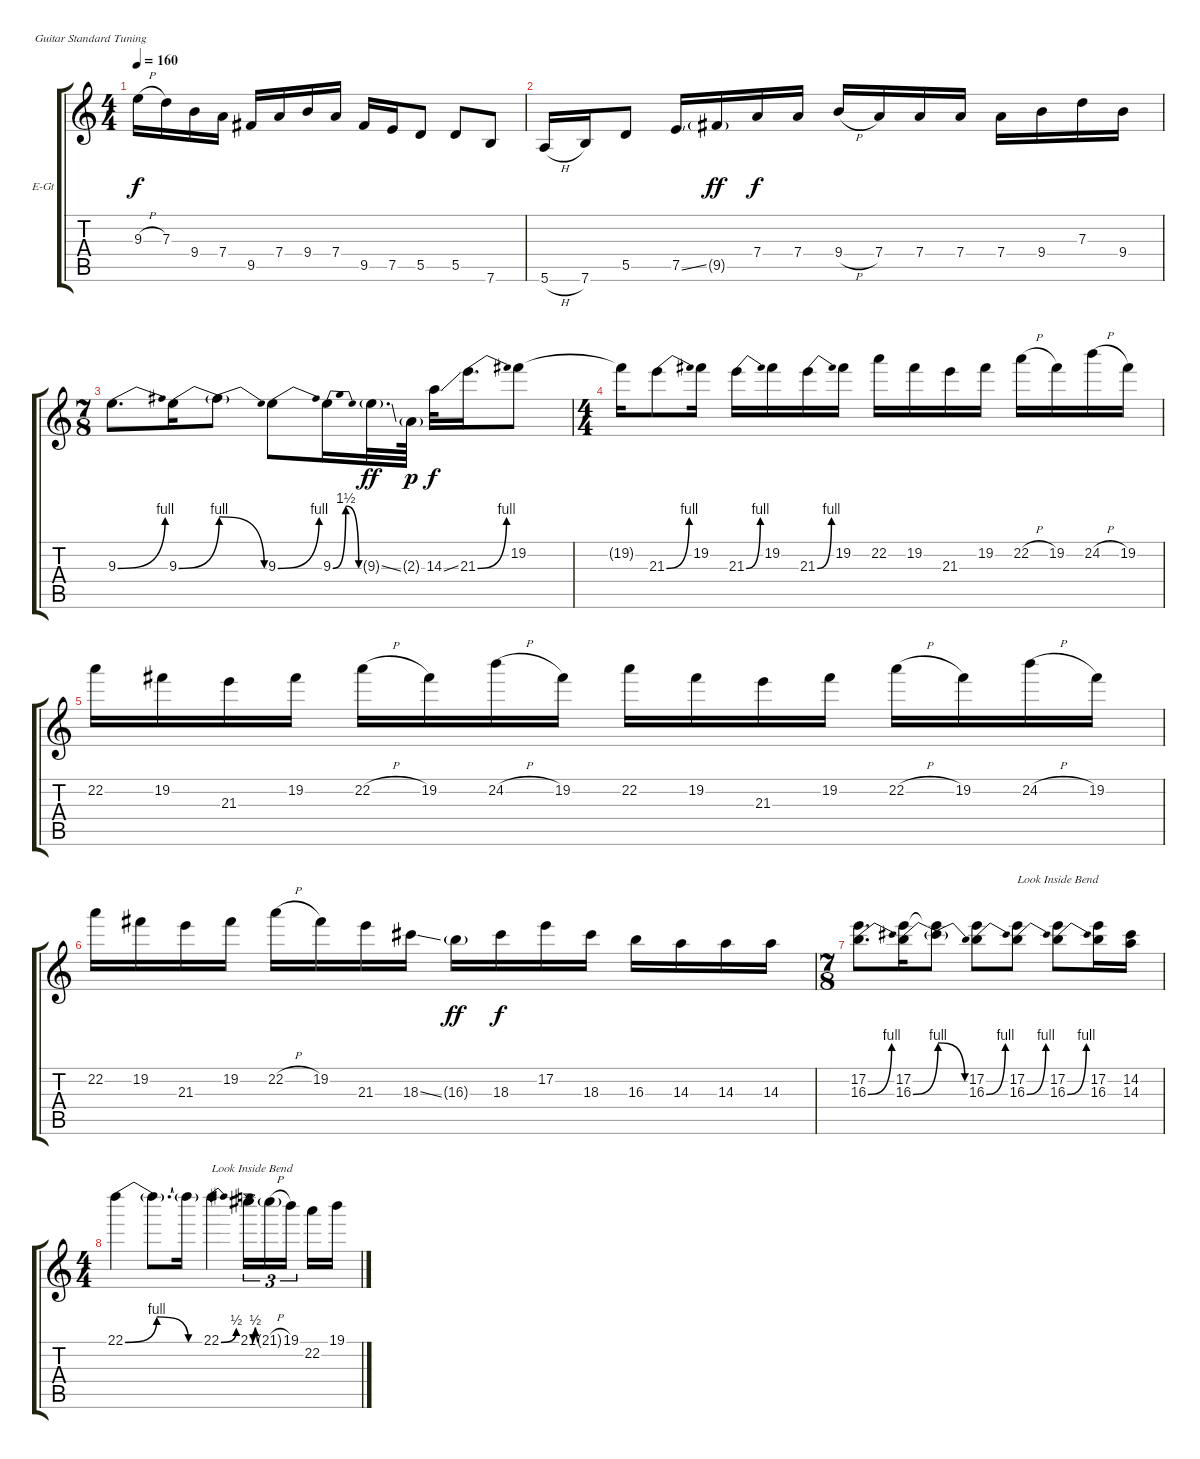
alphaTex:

\bracketExtendMode groupsimilarinstruments
\firstSystemTrackNameOrientation horizontal
\otherSystemsTrackNameOrientation horizontal
\track ("Gtr. III Lead" "E-Gt") {instrument overdrivenguitar}
\staff {score tabs}
\tuning (E4 B3 G3 D3 A2 E2)
\ts (4 4)
\tempo 160
\clef g2
\ks c
9.3{h}.16{dy f} 7.3.16 9.4.16 7.4.16 9.5.16 7.4.16 9.4.16 7.4.16 9.5.16 7.5.16 5.5.8 5.5.8 7.6.8 |
5.6{h}.16 7.6.16 5.5.8 7.5{ss}.16 9.5{g}.16{dy ff} 7.4.16{dy f} 7.4.16 9.4{h}.16 7.4.16 7.4.16 7.4.16 7.4.16 9.4.16 7.3.16 9.4.16 |
\ts (7 8)
\beaming (8 3 2 2)
9.3{be (bend 0 0 60 4)}.8{d} 9.3{be (bend 0 0 60 4)}.16 9.3{be (release 0 4 60 0) t}.8 9.3{be (bend 0 0 60 4)}.8 9.3{be (bendrelease 0 0 30 6 30 6 60 0)}.16 9.3{ss g}.32{d dy ff} 2.3{g}.64{dy p} 14.3{ss}.32{dy f} 21.3{be (bend 0 0 60 4)}.16{d} 19.2.8 |
\ts (4 4)
\beaming (8 2 2 2 2)
19.2{t}.16 21.3{be (bend 0 0 60 4)}.8 19.2.16 21.3{be (bend 0 0 60 4)}.16 19.2.16 21.3{be (bend 0 0 60 4)}.16 19.2.16 22.2.16 19.2.16 21.3.16 19.2.16 22.2{h}.16 19.2.16 24.2{h}.16 19.2.16 |
22.2.16 19.2.16 21.3.16 19.2.16 22.2{h}.16 19.2.16 24.2{h}.16 19.2.16 22.2.16 19.2.16 21.3.16 19.2.16 22.2{h}.16 19.2.16 24.2{h}.16 19.2.16 |
22.2.16 19.2.16 21.3.16 19.2.16 22.2{h}.16 19.2.16 21.3.16 18.3{ss}.16 16.3{g}.16{dy ff} 18.3.16{dy f} 17.2.16 18.3.16 16.3.16 14.3.16 14.3.16 14.3.16 |
\ts (7 8)
\beaming (8 3 2 2)
(17.2 16.3{be (bend 0 0 60 4)}).8{d} (17.2 16.3{be (bend 0 0 60 4)}).16 (17.2{t} 16.3{be (release 0 4 60 0) t}).8 (17.2 16.3{be (bend 0 0 60 4)}).8 (17.2 16.3{be (bend 0 0 60 4)}).8{txt "Look Inside Bend"} (17.2 16.3{be (bend 0 0 60 4)}).8 (17.2 16.3).16 (14.2 14.3).16 |
\ts (4 4)
\beaming (8 2 2 2 2)
22.1{be (bendrelease 0 0 30 4 30 4 60 0)}.4 22.1{t}.8{d} 22.1{be (hold 0 0 60 0) t}.16 22.1{be (bend 0 0 60 2)}.4{txt "Look Inside Bend"} 21.1{be (bendrelease 0 0 30 2 30 2 60 0)}.16{tu (3 2)} 21.1{h g}.16{tu (3 2)} 19.1.16{tu (3 2)} 22.2.16 19.1.16
